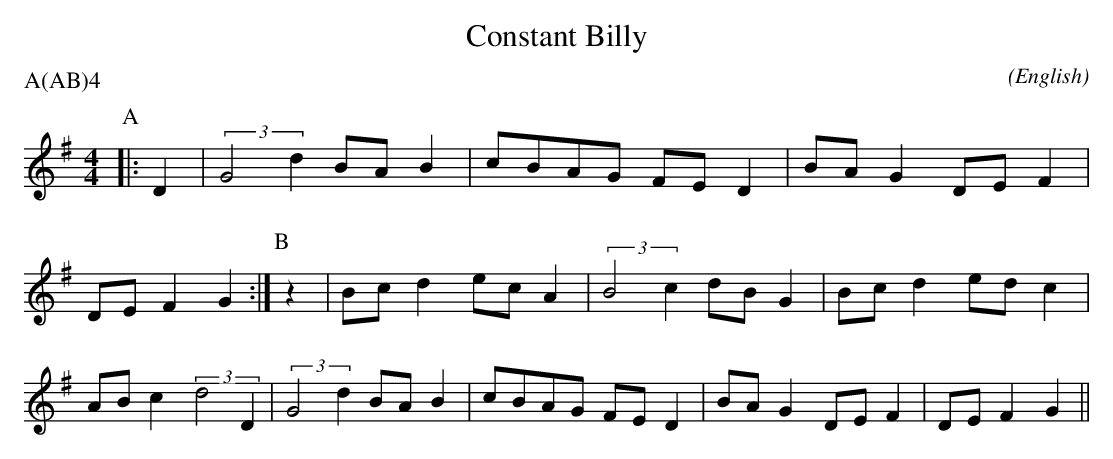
X:1
T:Constant Billy
M:4/4
C:
O:English
P:A(AB)4
K:G
L:1/8
P:A
|: D2 | (3:2:2G4d2 BA B2 | cBAG       FE D2 | BA G2 DE F2 | DE F2 G2         :|\
P:B
   z2 | Bc  d2     ec A2 | (3:2:2B4c2 dB G2 | Bc d2 ed c2 | AB c2 (3:2:2d4D2 |\
        (3:2:2G4d2 BA B2 | cBAG       FE D2 | BA G2 DE F2 | DE F2 G2         ||
